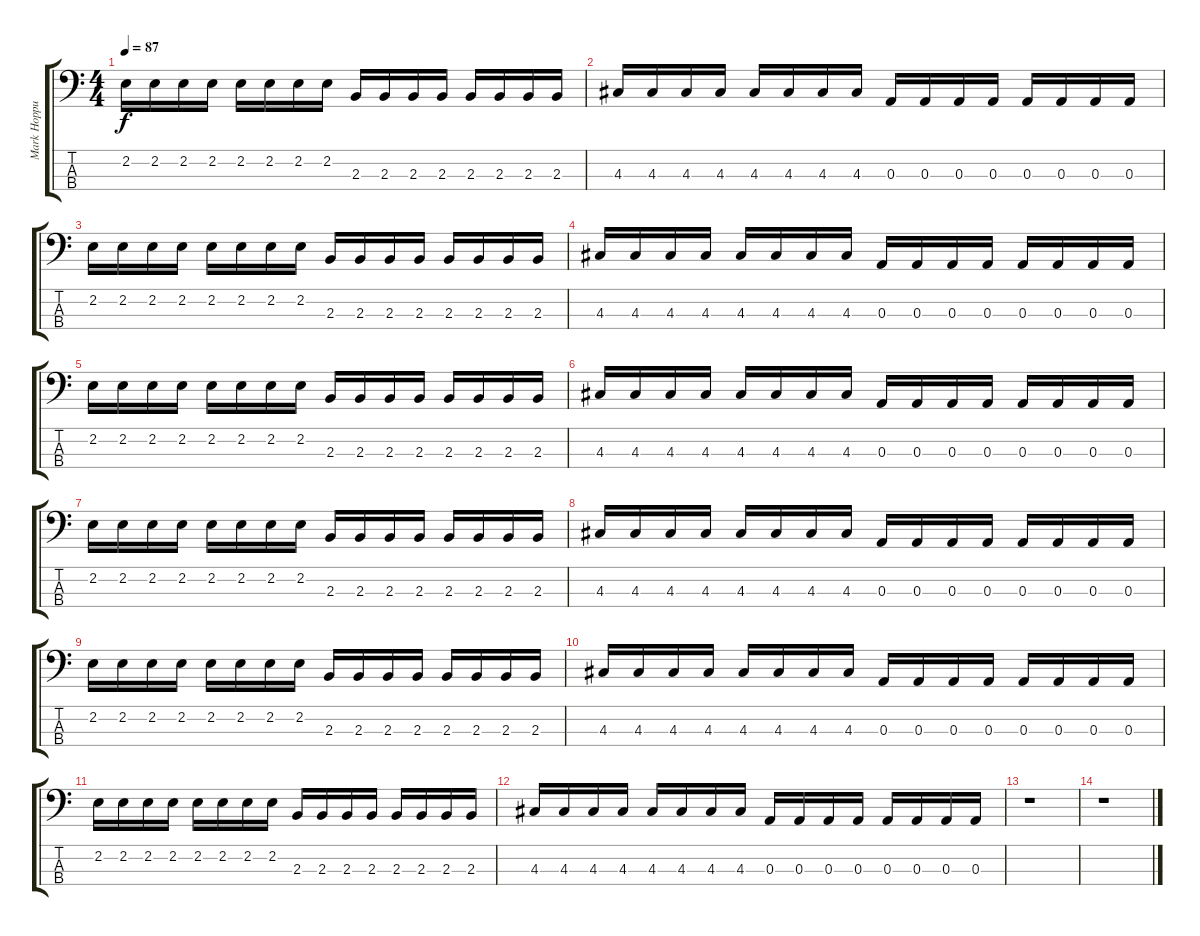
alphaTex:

\track ("Mark Hoppus" "Mark Hoppu") {instrument electricbasspick}
\staff {score tabs}
\tuning (G2 D2 A1 E1) {hide}
\ts (4 4)
\tempo 87
\clef f4
\ks c
2.2.16{dy f} 2.2.16 2.2.16 2.2.16 2.2.16 2.2.16 2.2.16 2.2.16 2.3.16 2.3.16 2.3.16 2.3.16 2.3.16 2.3.16 2.3.16 2.3.16 |
4.3.16 4.3.16 4.3.16 4.3.16 4.3.16 4.3.16 4.3.16 4.3.16 0.3.16 0.3.16 0.3.16 0.3.16 0.3.16 0.3.16 0.3.16 0.3.16 |
2.2.16 2.2.16 2.2.16 2.2.16 2.2.16 2.2.16 2.2.16 2.2.16 2.3.16 2.3.16 2.3.16 2.3.16 2.3.16 2.3.16 2.3.16 2.3.16 |
4.3.16 4.3.16 4.3.16 4.3.16 4.3.16 4.3.16 4.3.16 4.3.16 0.3.16 0.3.16 0.3.16 0.3.16 0.3.16 0.3.16 0.3.16 0.3.16 |
2.2.16 2.2.16 2.2.16 2.2.16 2.2.16 2.2.16 2.2.16 2.2.16 2.3.16 2.3.16 2.3.16 2.3.16 2.3.16 2.3.16 2.3.16 2.3.16 |
4.3.16 4.3.16 4.3.16 4.3.16 4.3.16 4.3.16 4.3.16 4.3.16 0.3.16 0.3.16 0.3.16 0.3.16 0.3.16 0.3.16 0.3.16 0.3.16 |
2.2.16 2.2.16 2.2.16 2.2.16 2.2.16 2.2.16 2.2.16 2.2.16 2.3.16 2.3.16 2.3.16 2.3.16 2.3.16 2.3.16 2.3.16 2.3.16 |
4.3.16{volume 0} 4.3.16 4.3.16 4.3.16 4.3.16 4.3.16 4.3.16 4.3.16 0.3.16 0.3.16 0.3.16 0.3.16 0.3.16 0.3.16 0.3.16 0.3.16 |
2.2.16{volume 0} 2.2.16 2.2.16 2.2.16 2.2.16 2.2.16 2.2.16 2.2.16 2.3.16 2.3.16 2.3.16 2.3.16 2.3.16 2.3.16 2.3.16 2.3.16 |
4.3.16 4.3.16 4.3.16 4.3.16 4.3.16 4.3.16 4.3.16 4.3.16 0.3.16 0.3.16 0.3.16 0.3.16 0.3.16 0.3.16 0.3.16 0.3.16 |
2.2.16 2.2.16 2.2.16 2.2.16 2.2.16 2.2.16 2.2.16 2.2.16 2.3.16 2.3.16 2.3.16 2.3.16 2.3.16 2.3.16 2.3.16 2.3.16 |
4.3.16 4.3.16 4.3.16 4.3.16 4.3.16 4.3.16 4.3.16 4.3.16 0.3.16 0.3.16 0.3.16 0.3.16 0.3.16 0.3.16 0.3.16 0.3.16 |
r.1 |
r.1
